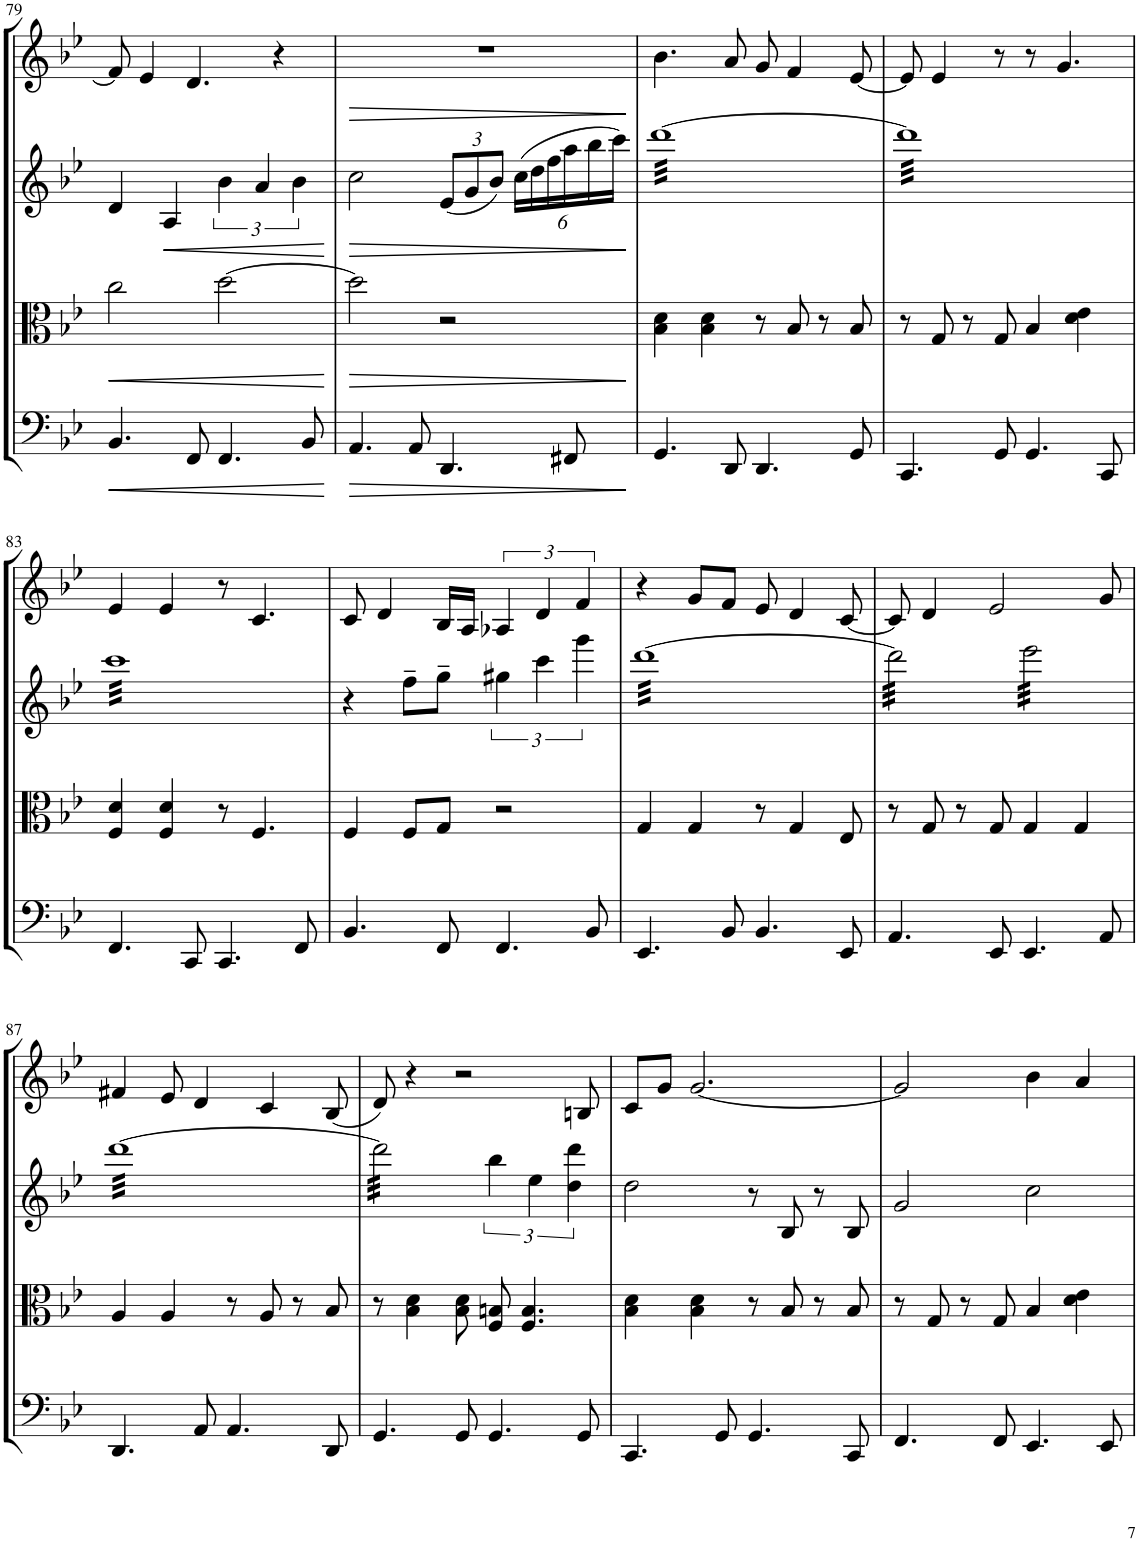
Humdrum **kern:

**kern	**dynam	**kern	**dynam	**kern	**dynam	**kern	**dynam
*part4	*part4	*part3	*part3	*part2	*part2	*part1	*part1
*staff4	*staff4	*staff3	*staff3	*staff2	*staff2	*staff1	*staff1
*I"Violoncello	*	*I"Viola	*	*I"Violin II	*	*I"Violin I	*
*I'Vc	*	*I'Vla	*	*I'Vln	*	*I'Vln	*
!!LO:PB:g=z
*clefF4	*	*clefC3	*	*clefG2	*	*clefG2	*
*k[b-e-]	*	*k[b-e-]	*	*k[b-e-]	*	*k[b-e-]	*
*M4/4	*	*M4/4	*	*M4/4	*	*M4/4	*
*met(c)	*	*met(c)	*	*met(c)	*	*met(c)	*
=79	=79	=79	=79	=79	=79	=79	=79
!	!LO:HP:b	!	!LO:HP:b	!	!	!	!
4.BB-/	<	2cc\	<	4d/	.	8f/]	.
.	.	.	.	.	.	4e-/	.
!	!	!	!	!	!LO:HP:b	!	!
.	.	.	.	4A/	<	.	.
8FF/	.	.	.	.	.	4.d/	.
4.FF/	.	[2dd\	.	6b-\	.	.	.
.	.	.	.	6a/	.	.	.
.	.	.	.	.	.	4r	.
.	.	.	.	6b-\	.	.	.
8BB-/	.	.	.	.	.	.	.
.	[	.	[	.	[	.	.
=80	=80	=80	=80	=80	=80	=80	=80
!	!LO:HP:b	!	!LO:HP:b	!	!LO:HP:b	!	!LO:HP:b
4.AA/	>	2dd\]	>	2cc\	>	1r	>
8AA/	.	.	.	.	.	.	.
*	*	*	*	*Xbrackettup	*	*	*
4.DD/	.	2r	.	(12e-/L	.	.	.
.	.	.	.	12g/	.	.	.
.	.	.	.	12b-/J)	.	.	.
.	.	.	.	(24cc\LL	.	.	.
.	.	.	.	24dd\	.	.	.
.	.	.	.	24ff\	.	.	.
8FF#X/	.	.	.	24aa\	.	.	.
.	.	.	.	24bb-\	.	.	.
.	.	.	.	24ccc\JJ)	.	.	.
.	]	.	]	.	]	.	]
=81	=81	=81	=81	=81	=81	=81	=81
*	*	*	*	*tremolo	*	*	*
4.GG/	.	4B-\ 4d\	.	[32dddLLL	.	4.b-\	.
.	.	.	.	32ddd	.	.	.
.	.	.	.	32ddd	.	.	.
.	.	.	.	32ddd	.	.	.
.	.	.	.	32ddd	.	.	.
.	.	.	.	32ddd	.	.	.
.	.	.	.	32ddd	.	.	.
.	.	.	.	32ddd	.	.	.
.	.	4B-\ 4d\	.	32ddd	.	.	.
.	.	.	.	32ddd	.	.	.
.	.	.	.	32ddd	.	.	.
.	.	.	.	32ddd	.	.	.
8DD/	.	.	.	32ddd	.	8a/	.
.	.	.	.	32ddd	.	.	.
.	.	.	.	32ddd	.	.	.
.	.	.	.	32ddd	.	.	.
4.DD/	.	8r	.	32ddd	.	8g/	.
.	.	.	.	32ddd	.	.	.
.	.	.	.	32ddd	.	.	.
.	.	.	.	32ddd	.	.	.
.	.	8B-/	.	32ddd	.	4f/	.
.	.	.	.	32ddd	.	.	.
.	.	.	.	32ddd	.	.	.
.	.	.	.	32ddd	.	.	.
.	.	8r	.	32ddd	.	.	.
.	.	.	.	32ddd	.	.	.
.	.	.	.	32ddd	.	.	.
.	.	.	.	32ddd	.	.	.
8GG/	.	8B-/	.	32ddd	.	[8e-/	.
.	.	.	.	32ddd	.	.	.
.	.	.	.	32ddd	.	.	.
.	.	.	.	32dddJJJ	.	.	.
=82	=82	=82	=82	=82	=82	=82	=82
4.CC/	.	8r	.	32ddd]LLL	.	8e-/]	.
.	.	.	.	32ddd	.	.	.
.	.	.	.	32ddd	.	.	.
.	.	.	.	32ddd	.	.	.
.	.	8G/	.	32ddd	.	4e-/	.
.	.	.	.	32ddd	.	.	.
.	.	.	.	32ddd	.	.	.
.	.	.	.	32ddd	.	.	.
.	.	8r	.	32ddd	.	.	.
.	.	.	.	32ddd	.	.	.
.	.	.	.	32ddd	.	.	.
.	.	.	.	32ddd	.	.	.
8GG/	.	8G/	.	32ddd	.	8r	.
.	.	.	.	32ddd	.	.	.
.	.	.	.	32ddd	.	.	.
.	.	.	.	32ddd	.	.	.
4.GG/	.	4B-/	.	32ddd	.	8r	.
.	.	.	.	32ddd	.	.	.
.	.	.	.	32ddd	.	.	.
.	.	.	.	32ddd	.	.	.
.	.	.	.	32ddd	.	4.g/	.
.	.	.	.	32ddd	.	.	.
.	.	.	.	32ddd	.	.	.
.	.	.	.	32ddd	.	.	.
.	.	4d\ 4e-\	.	32ddd	.	.	.
.	.	.	.	32ddd	.	.	.
.	.	.	.	32ddd	.	.	.
.	.	.	.	32ddd	.	.	.
8CC/	.	.	.	32ddd	.	.	.
.	.	.	.	32ddd	.	.	.
.	.	.	.	32ddd	.	.	.
.	.	.	.	32dddJJJ	.	.	.
!!LO:LB:g=z
=83	=83	=83	=83	=83	=83	=83	=83
4.FF/	.	4F/ 4d/	.	32cccLLL	.	4e-/	.
.	.	.	.	32ccc	.	.	.
.	.	.	.	32ccc	.	.	.
.	.	.	.	32ccc	.	.	.
.	.	.	.	32ccc	.	.	.
.	.	.	.	32ccc	.	.	.
.	.	.	.	32ccc	.	.	.
.	.	.	.	32ccc	.	.	.
.	.	4F/ 4d/	.	32ccc	.	4e-/	.
.	.	.	.	32ccc	.	.	.
.	.	.	.	32ccc	.	.	.
.	.	.	.	32ccc	.	.	.
8CC/	.	.	.	32ccc	.	.	.
.	.	.	.	32ccc	.	.	.
.	.	.	.	32ccc	.	.	.
.	.	.	.	32ccc	.	.	.
4.CC/	.	8r	.	32ccc	.	8r	.
.	.	.	.	32ccc	.	.	.
.	.	.	.	32ccc	.	.	.
.	.	.	.	32ccc	.	.	.
.	.	4.F/	.	32ccc	.	4.c/	.
.	.	.	.	32ccc	.	.	.
.	.	.	.	32ccc	.	.	.
.	.	.	.	32ccc	.	.	.
.	.	.	.	32ccc	.	.	.
.	.	.	.	32ccc	.	.	.
.	.	.	.	32ccc	.	.	.
.	.	.	.	32ccc	.	.	.
8FF/	.	.	.	32ccc	.	.	.
.	.	.	.	32ccc	.	.	.
.	.	.	.	32ccc	.	.	.
.	.	.	.	32cccJJJ	.	.	.
*	*	*	*	*Xtremolo	*	*	*
=84	=84	=84	=84	=84	=84	=84	=84
4.BB-/	.	4F/	.	4r	.	8c/	.
.	.	.	.	.	.	4d/	.
.	.	8F/L	.	8ff~\L	.	.	.
8FF/	.	8G/J	.	8gg~\J	.	16B-/LL	.
.	.	.	.	.	.	16A/JJ	.
*	*	*	*	*brackettup	*	*	*
4.FF/	.	2r	.	6gg#X\	.	6A-X/	.
.	.	.	.	6ccc\	.	6d/	.
.	.	.	.	6ggg\	.	6f/	.
8BB-/	.	.	.	.	.	.	.
=85	=85	=85	=85	=85	=85	=85	=85
*	*	*	*	*tremolo	*	*	*
4.EE-/	.	4G/	.	[32dddLLL	.	4r	.
.	.	.	.	32ddd	.	.	.
.	.	.	.	32ddd	.	.	.
.	.	.	.	32ddd	.	.	.
.	.	.	.	32ddd	.	.	.
.	.	.	.	32ddd	.	.	.
.	.	.	.	32ddd	.	.	.
.	.	.	.	32ddd	.	.	.
.	.	4G/	.	32ddd	.	8g/L	.
.	.	.	.	32ddd	.	.	.
.	.	.	.	32ddd	.	.	.
.	.	.	.	32ddd	.	.	.
8BB-/	.	.	.	32ddd	.	8f/J	.
.	.	.	.	32ddd	.	.	.
.	.	.	.	32ddd	.	.	.
.	.	.	.	32ddd	.	.	.
4.BB-/	.	8r	.	32ddd	.	8e-/	.
.	.	.	.	32ddd	.	.	.
.	.	.	.	32ddd	.	.	.
.	.	.	.	32ddd	.	.	.
.	.	4G/	.	32ddd	.	4d/	.
.	.	.	.	32ddd	.	.	.
.	.	.	.	32ddd	.	.	.
.	.	.	.	32ddd	.	.	.
.	.	.	.	32ddd	.	.	.
.	.	.	.	32ddd	.	.	.
.	.	.	.	32ddd	.	.	.
.	.	.	.	32ddd	.	.	.
8EE-/	.	8E-/	.	32ddd	.	[8c/	.
.	.	.	.	32ddd	.	.	.
.	.	.	.	32ddd	.	.	.
.	.	.	.	32dddJJJ	.	.	.
=86	=86	=86	=86	=86	=86	=86	=86
4.AA/	.	8r	.	32ddd\]LLL	.	8c/]	.
.	.	.	.	32ddd\	.	.	.
.	.	.	.	32ddd\	.	.	.
.	.	.	.	32ddd\	.	.	.
.	.	8G/	.	32ddd\	.	4d/	.
.	.	.	.	32ddd\	.	.	.
.	.	.	.	32ddd\	.	.	.
.	.	.	.	32ddd\	.	.	.
.	.	8r	.	32ddd\	.	.	.
.	.	.	.	32ddd\	.	.	.
.	.	.	.	32ddd\	.	.	.
.	.	.	.	32ddd\	.	.	.
8EE-/	.	8G/	.	32ddd\	.	2e-/	.
.	.	.	.	32ddd\	.	.	.
.	.	.	.	32ddd\	.	.	.
.	.	.	.	32ddd\JJJ	.	.	.
4.EE-/	.	4G/	.	32eee-\LLL	.	.	.
.	.	.	.	32eee-\	.	.	.
.	.	.	.	32eee-\	.	.	.
.	.	.	.	32eee-\	.	.	.
.	.	.	.	32eee-\	.	.	.
.	.	.	.	32eee-\	.	.	.
.	.	.	.	32eee-\	.	.	.
.	.	.	.	32eee-\	.	.	.
.	.	4G/	.	32eee-\	.	.	.
.	.	.	.	32eee-\	.	.	.
.	.	.	.	32eee-\	.	.	.
.	.	.	.	32eee-\	.	.	.
8AA/	.	.	.	32eee-\	.	8g/	.
.	.	.	.	32eee-\	.	.	.
.	.	.	.	32eee-\	.	.	.
.	.	.	.	32eee-\JJJ	.	.	.
!!LO:LB:g=z
=87	=87	=87	=87	=87	=87	=87	=87
4.DD/	.	4A/	.	[32dddLLL	.	4f#X/	.
.	.	.	.	32ddd	.	.	.
.	.	.	.	32ddd	.	.	.
.	.	.	.	32ddd	.	.	.
.	.	.	.	32ddd	.	.	.
.	.	.	.	32ddd	.	.	.
.	.	.	.	32ddd	.	.	.
.	.	.	.	32ddd	.	.	.
.	.	4A/	.	32ddd	.	8e-/	.
.	.	.	.	32ddd	.	.	.
.	.	.	.	32ddd	.	.	.
.	.	.	.	32ddd	.	.	.
8AA/	.	.	.	32ddd	.	4d/	.
.	.	.	.	32ddd	.	.	.
.	.	.	.	32ddd	.	.	.
.	.	.	.	32ddd	.	.	.
4.AA/	.	8r	.	32ddd	.	.	.
.	.	.	.	32ddd	.	.	.
.	.	.	.	32ddd	.	.	.
.	.	.	.	32ddd	.	.	.
.	.	8A/	.	32ddd	.	4c/	.
.	.	.	.	32ddd	.	.	.
.	.	.	.	32ddd	.	.	.
.	.	.	.	32ddd	.	.	.
.	.	8r	.	32ddd	.	.	.
.	.	.	.	32ddd	.	.	.
.	.	.	.	32ddd	.	.	.
.	.	.	.	32ddd	.	.	.
8DD/	.	8B-/	.	32ddd	.	(8B-/	.
.	.	.	.	32ddd	.	.	.
.	.	.	.	32ddd	.	.	.
.	.	.	.	32dddJJJ	.	.	.
=88	=88	=88	=88	=88	=88	=88	=88
4.GG/	.	8r	.	32ddd\]LLL	.	8d/)	.
.	.	.	.	32ddd\	.	.	.
.	.	.	.	32ddd\	.	.	.
.	.	.	.	32ddd\	.	.	.
.	.	4B-\ 4d\	.	32ddd\	.	4r	.
.	.	.	.	32ddd\	.	.	.
.	.	.	.	32ddd\	.	.	.
.	.	.	.	32ddd\	.	.	.
.	.	.	.	32ddd\	.	.	.
.	.	.	.	32ddd\	.	.	.
.	.	.	.	32ddd\	.	.	.
.	.	.	.	32ddd\	.	.	.
8GG/	.	8B-\ 8d\	.	32ddd\	.	2r	.
.	.	.	.	32ddd\	.	.	.
.	.	.	.	32ddd\	.	.	.
.	.	.	.	32ddd\JJJ	.	.	.
*	*	*	*	*Xtremolo	*	*	*
4.GG/	.	8F/ 8Bn/	.	6bb-\	.	.	.
.	.	4.F/ 4.B/	.	.	.	.	.
.	.	.	.	6ee-\	.	.	.
.	.	.	.	6dd\ 6ddd\	.	.	.
8GG/	.	.	.	.	.	8Bn/	.
=89	=89	=89	=89	=89	=89	=89	=89
4.CC/	.	4B-\ 4d\	.	2dd\	.	8c/L	.
.	.	.	.	.	.	8g/J	.
.	.	4B-\ 4d\	.	.	.	[2.g/	.
8GG/	.	.	.	.	.	.	.
4.GG/	.	8r	.	8r	.	.	.
.	.	8B-/	.	8B-/	.	.	.
.	.	8r	.	8r	.	.	.
8CC/	.	8B-/	.	8B-/	.	.	.
=90	=90	=90	=90	=90	=90	=90	=90
4.FF/	.	8r	.	2g/	.	2g/]	.
.	.	8G/	.	.	.	.	.
.	.	8r	.	.	.	.	.
8FF/	.	8G/	.	.	.	.	.
4.EE-/	.	4B-/	.	2cc\	.	4b-\	.
.	.	4d\ 4e-\	.	.	.	4a/	.
8EE-/	.	.	.	.	.	.	.
=	=	=	=	=	=	=	=
*-	*-	*-	*-	*-	*-	*-	*-
